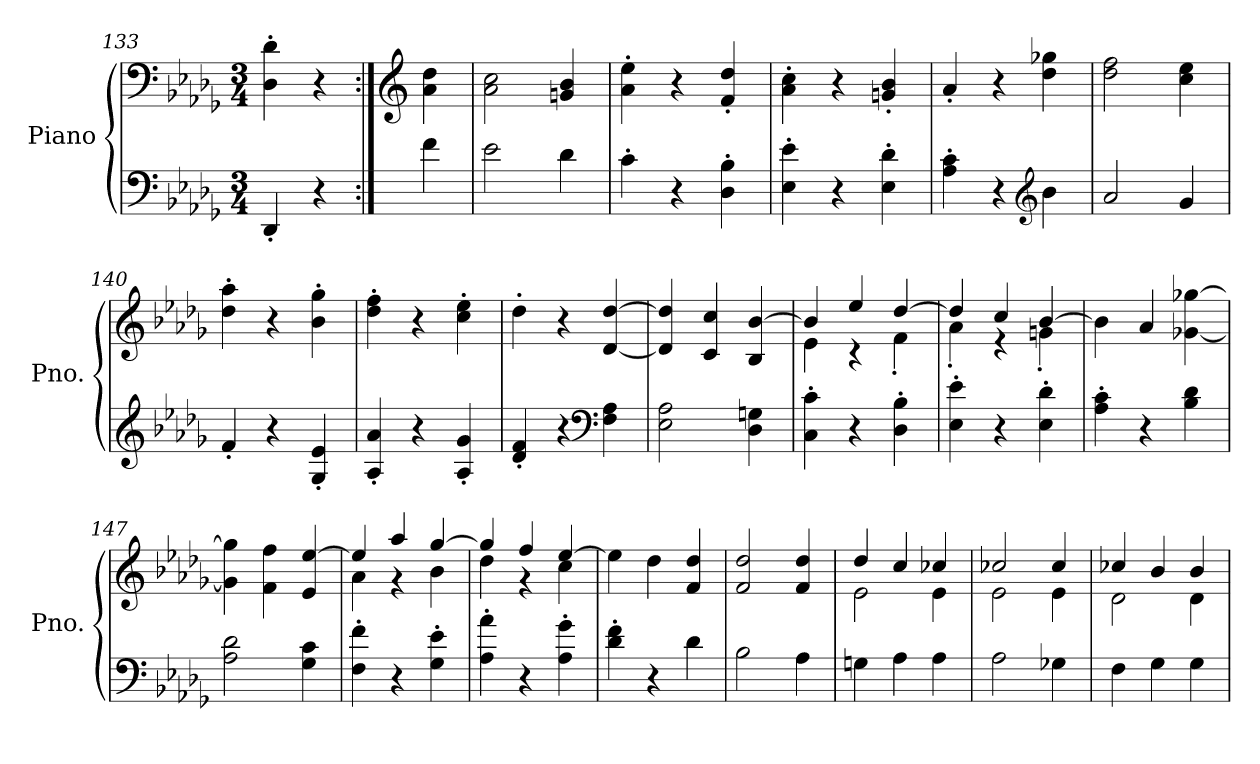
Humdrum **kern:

**kern	**kern
*part1	*part1
*staff2	*staff1
*I"Piano	*
*I'Pno.	*
*clefF4	*clefF4
*k[b-e-a-d-g-]	*k[b-e-a-d-g-]
*M3/4	*M3/4
=133	=133
4DD-'/	4D-\' 4d-\'
4r	4r
=134:|!	=134:|!
*	*clefG2
4f\	4a-\ 4dd-\
=135	=135
2e-\	2a-\ 2cc\
4d-\	4gn/ 4b-/
=136	=136
4c'\	4a-\' 4ee-\'
4r	4r
4D-\' 4B-\'	4f/' 4dd-/'
!!LO:LB:g=z
=137	=137
4E-\' 4e-\'	4a-\' 4cc\'
4r	4r
4E-\' 4d-\'	4gn/' 4b-/'
=138	=138
4A-\' 4c\'	4a-'/
4r	4r
*clefG2	*
4b-\	4dd-\ 4gg-X\
=139	=139
2a-/	2dd-\ 2ff\
4g-/	4cc\ 4ee-\
=140	=140
4f'/	4dd-\' 4aa-\'
4r	4r
4G-/' 4e-/'	4b-\' 4gg-\'
=141	=141
4A-/' 4a-/'	4dd-\' 4ff\'
4r	4r
4A-/' 4g-/'	4cc\' 4ee-\'
=142	=142
4d-/' 4f/'	4dd-'\
4r	4r
*clefF4	*
4F\ 4A-\	[4d-/ [4dd-/
=143	=143
2E-\ 2A-\	4d-/] 4dd-/]
.	4c/ 4cc/
4D-\ 4Gn\	4B-/ [4b-/
=144	=144
*	*^
4C\' 4c\'	4b-/]	4e-\
4r	4ee-/	4r
4D-\' 4B-\'	[4dd-/	4f'\
=145	=145	=145
4E-\' 4e-\'	4dd-/]	4a-'\
4r	4cc/	4r
4E-\' 4d-\'	[4b-/	4gn'\
*	*v	*v
!!LO:LB:g=z
=146	=146
4A-\' 4c\'	4b-\]
4r	4a-/
4B-\ 4d-\	[4g-X\ [4gg-X\
=147	=147
2A-\ 2d-\	4g-\] 4gg-\]
.	4f\ 4ff\
4G-\ 4c\	4e-/ [4ee-/
=148	=148
*	*^
4F\' 4f\'	4ee-/]	4a-\
4r	4aa-/	4r
4G-\' 4e-\'	[4gg-/	4b-\
=149	=149	=149
4A-\' 4a-\'	4gg-/]	4dd-\
4r	4ff/	4r
4A-\' 4g-\'	[4ee-/	4cc\
*	*v	*v
=150	=150
4d-\' 4f\'	4ee-\]
4r	4dd-\
4d-\	4f/ 4dd-/
=151	=151
2B-\	2f/ 2dd-/
4A-\	4f/ 4dd-/
=152	=152
*	*^
4Gn\	4dd-/	2e-\
4A-\	4cc/	.
4A-\	4cc-X/	4e-\
=153	=153	=153
2A-\	2cc-X/	2e-\
4G-X\	4cc-/	4e-\
=154	=154	=154
4F\	4cc-X/	2d-\
4G-\	4b-/	.
4G-\	4b-/	4d-\
*	*v	*v
=	=
*-	*-
